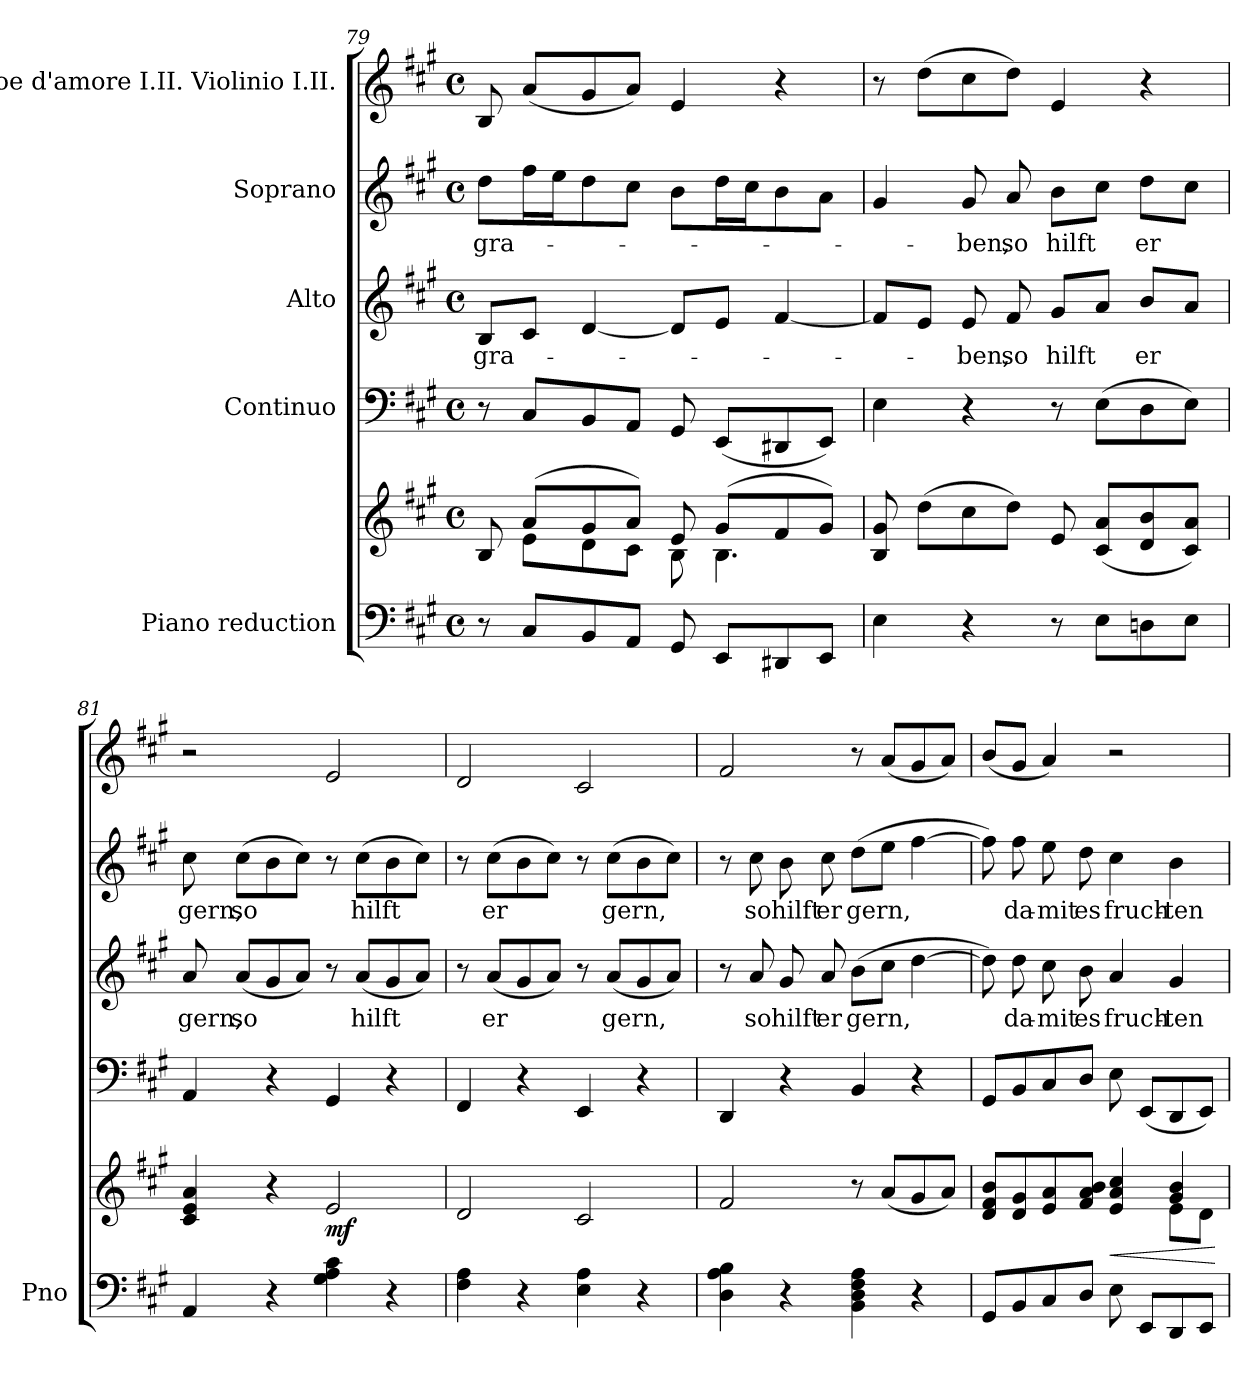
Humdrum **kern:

**kern	**kern	**dynam	**kern	**kern	**text	**kern	**text	**kern
*part5	*part5	*part5	*part4	*part3	*part3	*part2	*part2	*part1
*staff6	*staff5	*staff5/6	*staff4	*staff3	*staff3	*staff2	*staff2	*staff1
*I"Piano reduction	*	*	*I"Continuo	*I"Alto	*	*I"Soprano	*	*I"Oboe d'amore I.II. Violinio I.II.
*I'Pno	*	*	*	*	*	*	*	*
*clefF4	*clefG2	*	*clefF4	*clefG2	*	*clefG2	*	*clefG2
*k[f#c#g#]	*k[f#c#g#]	*	*k[f#c#g#]	*k[f#c#g#]	*	*k[f#c#g#]	*	*k[f#c#g#]
*M4/4	*M4/4	*	*M4/4	*M4/4	*	*M4/4	*	*M4/4
*met(c)	*met(c)	*	*met(c)	*met(c)	*	*met(c)	*	*met(c)
=79	=79	=79	=79	=79	=79	=79	=79	=79
*	*^	*	*	*	*	*	*	*
!	!	!	!	!	!	!LO:LY:b	!	!LO:LY:b	!
8r	8B/	8ryy	.	8r	8B/L	gra-	8dd\L	gra-	8B/
8C#/L	(8a/L	8e\L	.	8C#/L	8c#/J	.	16ff#\L	.	(8a/L
.	.	.	.	.	.	.	16ee\J	.	.
8BB/	8g#/	8d\	.	8BB/	[4d/	.	8dd\	.	8g#/
8AA/J	8a/J)	8c#\J	.	8AA/J	.	.	8cc#\J	.	8a/J)
8GG#/	8e/	8B\	.	8GG#/	8d/L]	.	8b\L	.	4e/
8EE/L	(8g#/L	4.B\	.	(8EE/L	8e/J	.	16dd\L	.	.
.	.	.	.	.	.	.	16cc#\J	.	.
8DD#X/	8f#/	.	.	8DD#X/	[4f#/	.	8b\	.	4r
8EE/J	8g#/J)	.	.	8EE/J)	.	.	8a\J	.	.
*	*v	*v	*	*	*	*	*	*	*
!!LO:PB:g=z
=80	=80	=80	=80	=80	=80	=80	=80	=80
4E\	8B/ 8g#/	.	4E\	8f#/L]	.	4g#/	.	8r
.	(8dd\L	.	.	8e/J	.	.	.	(8dd\L
!	!	!	!	!	!LO:LY:b	!	!LO:LY:b	!
4r	8cc#\	.	4r	8e/	-ben,	8g#/	-ben,	8cc#\
!	!	!	!	!	!LO:LY:b	!	!LO:LY:b	!
.	8dd\J)	.	.	8f#/	so	8a/	so	8dd\J)
!	!	!	!	!	!LO:LY:b	!	!LO:LY:b	!
8r	8e/	.	8r	8g#/L	hilft	8b\L	hilft	4e/
8E\L	(8c#/ 8a/L	.	(8E\L	8a/J	.	8cc#\J	.	.
!	!	!	!	!	!LO:LY:b	!	!LO:LY:b	!
8Dn\	8d/ 8b/	.	8D\	8b/L	er	8dd\L	er	4r
8E\J	8c#/ 8a/J)	.	8E\J)	8a/J	.	8cc#\J	.	.
=81	=81	=81	=81	=81	=81	=81	=81	=81
!	!	!	!	!	!LO:LY:b	!	!LO:LY:b	!
4AA/	4c#/ 4e/ 4a/	.	4AA/	8a/	gern,	8cc#\	gern,	2r
!	!	!	!	!	!LO:LY:b	!	!LO:LY:b	!
.	.	.	.	(8a/L	so	(8cc#\L	so	.
4r	4r	.	4r	8g#/	.	8b\	.	.
.	.	.	.	8a/J)	.	8cc#\J)	.	.
!	!	!LO:DY:b	!	!	!	!	!	!
4G#\ 4A\ 4c#\	2e/	mf	4GG#/	8r	.	8r	.	2e/
!	!	!	!	!	!LO:LY:b	!	!LO:LY:b	!
.	.	.	.	(8a/L	hilft	(8cc#\L	hilft	.
4r	.	.	4r	8g#/	.	8b\	.	.
.	.	.	.	8a/J)	.	8cc#\J)	.	.
=82	=82	=82	=82	=82	=82	=82	=82	=82
4F#\ 4A\	2d/	.	4FF#/	8r	.	8r	.	2d/
!	!	!	!	!	!LO:LY:b	!	!LO:LY:b	!
.	.	.	.	(8a/L	-er	(8cc#\L	-er	.
4r	.	.	4r	8g#/	.	8b\	.	.
.	.	.	.	8a/J)	.	8cc#\J)	.	.
4E\ 4A\	2c#/	.	4EE/	8r	.	8r	.	2c#/
!	!	!	!	!	!LO:LY:b	!	!LO:LY:b	!
.	.	.	.	(8a/L	gern,	(8cc#\L	gern,	.
4r	.	.	4r	8g#/	.	8b\	.	.
.	.	.	.	8a/J)	.	8cc#\J)	.	.
=83	=83	=83	=83	=83	=83	=83	=83	=83
4D\ 4A\ 4B\	2f#/	.	4DD/	8r	.	8r	.	2f#/
!	!	!	!	!	!LO:LY:b	!	!LO:LY:b	!
.	.	.	.	8a/	so	8cc#\	so	.
!	!	!	!	!	!LO:LY:b	!	!LO:LY:b	!
4r	.	.	4r	8g#/	hilft	8b\	hilft	.
!	!	!	!	!	!LO:LY:b	!	!LO:LY:b	!
.	.	.	.	8a/	er	8cc#\	er	.
!	!	!	!	!	!LO:LY:b	!	!LO:LY:b	!
4BB\ 4D\ 4F#\ 4A\	8r	.	4BB/	(8b\L	gern,	(8dd\L	gern,	8r
.	(8a/L	.	.	8cc#\J	.	8ee\J	.	(8a/L
4r	8g#/	.	4r	[4dd\	.	[4ff#\	.	8g#/
.	8a/J)	.	.	.	.	.	.	8a/J)
=84	=84	=84	=84	=84	=84	=84	=84	=84
*	*^	*	*	*	*	*	*	*
8GG#/L	8d/ 8f#/ 8b/L	2ryy	.	8GG#/L	8dd\])	.	8ff#\])	.	(8b/L
!	!	!	!	!	!	!LO:LY:b	!	!LO:LY:b	!
8BB/	8d/ 8g#/	.	.	8BB/	8dd\	da-	8ff#\	da-	8g#/J
!	!	!	!	!	!	!LO:LY:b	!	!LO:LY:b	!
8C#/	8e/ 8a/	.	.	8C#/	8cc#\	-mit	8ee\	-mit	4a/)
!	!	!	!	!	!	!LO:LY:b	!	!LO:LY:b	!
8D/J	8f#/ 8a/ 8b/J	.	.	8D/J	8b\	es	8dd\	es	.
!	!	!	!LO:HP:b	!	!	!LO:LY:b	!	!LO:LY:b	!
8E\	4e/ 4a/ 4cc#/	4ryy	<	8E\	4a/	fruch-	4cc#\	fruch-	2r
8EE/L	.	.	.	(8EE/L	.	.	.	.	.
!	!	!	!	!	!	!LO:LY:b	!	!LO:LY:b	!
8DD/	4g#/ 4b/	8e\L	.	8DD/	4g#/	-ten	4b\	-ten	.
8EE/J	.	8d\J	.	8EE/J)	.	.	.	.	.
*	*v	*v	*	*	*	*	*	*	*
.	.	[	.	.	.	.	.	.
=	=	=	=	=	=	=	=	=
*-	*-	*-	*-	*-	*-	*-	*-	*-
